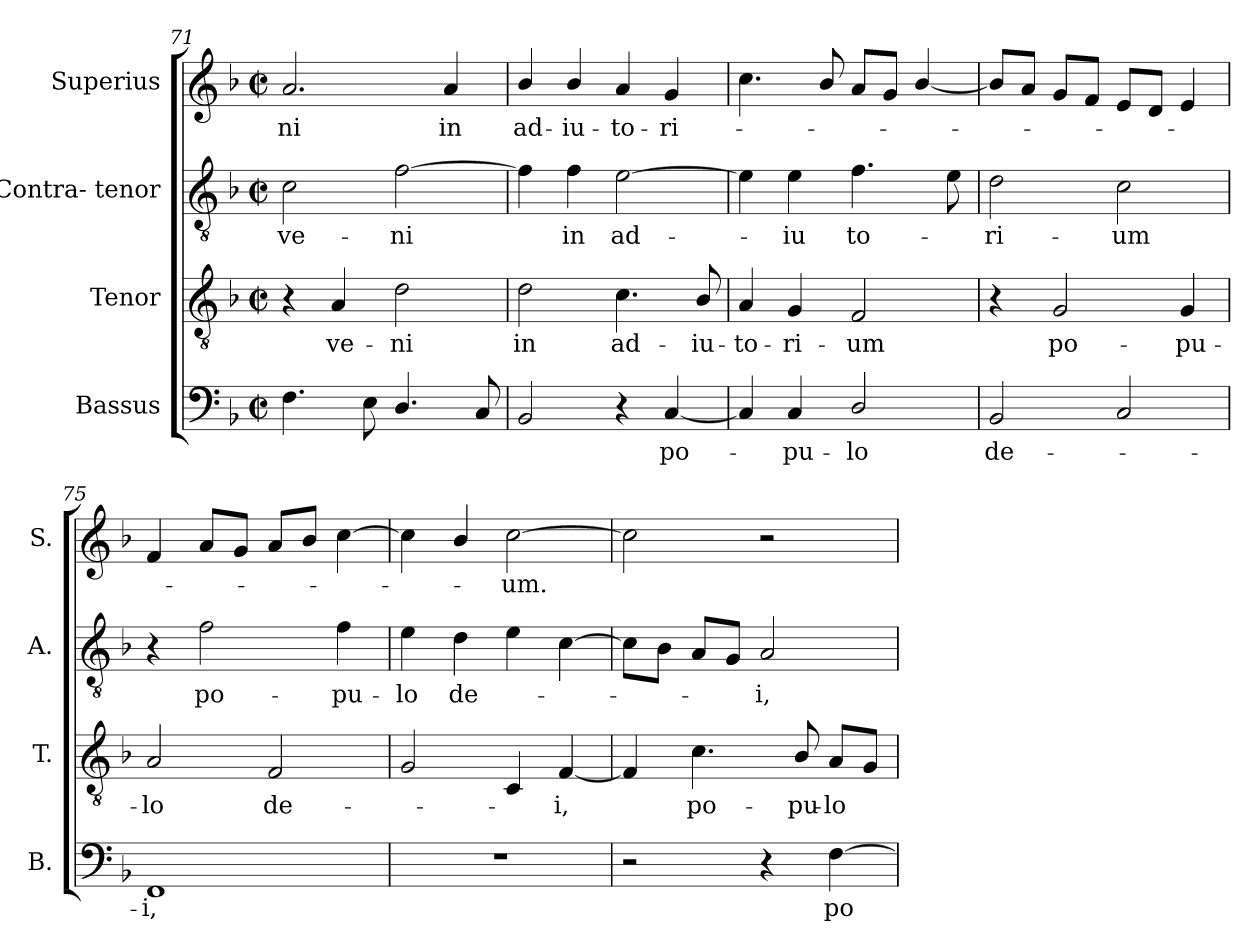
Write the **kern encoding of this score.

**kern	**text	**kern	**text	**kern	**text	**kern	**text
*part4	*part4	*part3	*part3	*part2	*part2	*part1	*part1
*staff4	*staff4	*staff3	*staff3	*staff2	*staff2	*staff1	*staff1
*I"Bassus	*	*I"Tenor	*	*I"Contra- tenor	*	*I"Superius	*
*I'B.	*	*I'T.	*	*I'A.	*	*I'S.	*
!!LO:LB:g=z
*clefF4	*	*clefGv2	*	*clefGv2	*	*clefG2	*
*	*	*ITrd7c12	*	*ITrd7c12	*	*	*
*k[b-]	*	*k[b-]	*	*k[b-]	*	*k[b-]	*
*F:	*	*F:	*	*F:	*	*F:	*
*M2/2	*	*M2/2	*	*M2/2	*	*M2/2	*
*met(c|)	*	*met(c|)	*	*met(c|)	*	*met(c|)	*
=71	=71	=71	=71	=71	=71	=71	=71
!	!	!	!	!	!LO:LY:b:color=#000000	!	!
!	!	!	!	!	!	!	!LO:LY:b:color=#000000
4.Fi\	.	4r	.	2Ci\	ve-	2.ai/	-ni
!	!	!	!LO:LY:b:color=#000000	!	!	!	!
.	.	4AAi/	ve-	.	.	.	.
8Ei\	.	.	.	.	.	.	.
!	!	!	!LO:LY:b:color=#000000	!	!	!	!
!	!	!	!	!	!LO:LY:b:color=#000000	!	!
4.Di/	.	2Di\	-ni	[2Fi\	-ni	.	.
!	!	!	!	!	!	!	!LO:LY:b:color=#000000
.	.	.	.	.	.	4ai/	in
8Ci/	.	.	.	.	.	.	.
=72	=72	=72	=72	=72	=72	=72	=72
!	!	!	!LO:LY:b:color=#000000	!	!	!	!
!	!	!	!	!	!	!	!LO:LY:b:color=#000000
2BB-i/	.	2Di\	in	4Fi\]	.	4b-i/	ad-
!	!	!	!	!	!LO:LY:b:color=#000000	!	!
!	!	!	!	!	!	!	!LO:LY:b:color=#000000
.	.	.	.	4Fi\	in	4b-i/	-iu-
!	!	!	!LO:LY:b:color=#000000	!	!	!	!
!	!	!	!	!	!LO:LY:b:color=#000000	!	!
!	!	!	!	!	!	!	!LO:LY:b:color=#000000
4r	.	4.Ci\	ad-	[2Ei\	ad-	4ai/	-to-
!	!LO:LY:b:color=#000000	!	!	!	!	!	!
!	!	!	!	!	!	!	!LO:LY:b:color=#000000
[4Ci/	po-	.	.	.	.	4gi/	-ri-
!	!	!	!LO:LY:b:color=#000000	!	!	!	!
.	.	8BB-i/	-iu-	.	.	.	.
=73	=73	=73	=73	=73	=73	=73	=73
!	!	!	!LO:LY:b:color=#000000	!	!	!	!
4Ci/]	.	4AAi/	-to-	4Ei\]	.	4.cci\	.
!	!LO:LY:b:color=#000000	!	!	!	!	!	!
!	!	!	!LO:LY:b:color=#000000	!	!	!	!
!	!	!	!	!	!LO:LY:b:color=#000000	!	!
4Ci/	-pu-	4GGi/	-ri-	4Ei\	-iu	.	.
.	.	.	.	.	.	8b-i/	.
!	!LO:LY:b:color=#000000	!	!	!	!	!	!
!	!	!	!LO:LY:b:color=#000000	!	!	!	!
!	!	!	!	!	!LO:LY:b:color=#000000	!	!
2Di/	-lo	2FFi/	-um	4.Fi\	to-	8ai/L	.
.	.	.	.	.	.	8gi/J	.
.	.	.	.	.	.	[4b-i/	.
.	.	.	.	8Ei\	.	.	.
=74	=74	=74	=74	=74	=74	=74	=74
!	!LO:LY:b:color=#000000	!	!	!	!	!	!
!	!	!	!	!	!LO:LY:b:color=#000000	!	!
2BB-i/	de-	4r	.	2Di\	-ri-	8b-i/L]	.
.	.	.	.	.	.	8ai/J	.
!	!	!	!LO:LY:b:color=#000000	!	!	!	!
.	.	2GGi/	po-	.	.	8gi/L	.
.	.	.	.	.	.	8fi/J	.
!	!	!	!	!	!LO:LY:b:color=#000000	!	!
2Ci/	.	.	.	2Ci\	-um	8ei/L	.
.	.	.	.	.	.	8di/J	.
!	!	!	!LO:LY:b:color=#000000	!	!	!	!
.	.	4GGi/	-pu-	.	.	4ei/	.
=75	=75	=75	=75	=75	=75	=75	=75
!	!LO:LY:b:color=#000000	!	!	!	!	!	!
!	!	!	!LO:LY:b:color=#000000	!	!	!	!
1FFi	-i,	2AAi/	-lo	4r	.	4fi/	.
!	!	!	!	!	!LO:LY:b:color=#000000	!	!
.	.	.	.	2Fi\	po-	8ai/L	.
.	.	.	.	.	.	8gi/J	.
!	!	!	!LO:LY:b:color=#000000	!	!	!	!
.	.	2FFi/	de-	.	.	8ai/L	.
.	.	.	.	.	.	8b-i/J	.
!	!	!	!	!	!LO:LY:b:color=#000000	!	!
.	.	.	.	4Fi\	-pu-	[4cci\	.
!!LO:PB:g=z
=76	=76	=76	=76	=76	=76	=76	=76
!	!	!	!	!	!LO:LY:b:color=#000000	!	!
1r	.	2GGi/	.	4Ei\	-lo	4cci\]	.
!	!	!	!	!	!LO:LY:b:color=#000000	!	!
.	.	.	.	4Di\	de-	4b-i/	.
!	!	!	!	!	!	!	!LO:LY:b:color=#000000
.	.	4CCi/	.	4Ei\	.	[2cci\	-um.
!	!	!	!LO:LY:b:color=#000000	!	!	!	!
.	.	[4FFi/	-i,	[4Ci\	.	.	.
=77	=77	=77	=77	=77	=77	=77	=77
2r	.	4FFi/]	.	8Ci\L]	.	2cci\]	.
.	.	.	.	8BB-i\J	.	.	.
!	!	!	!LO:LY:b:color=#000000	!	!	!	!
.	.	4.Ci\	po-	8AAi/L	.	.	.
.	.	.	.	8GGi/J	.	.	.
!	!	!	!	!	!LO:LY:b:color=#000000	!	!
4r	.	.	.	2AAi/	-i,	2r	.
!	!	!	!LO:LY:b:color=#000000	!	!	!	!
.	.	8BB-i/	-pu-	.	.	.	.
!	!LO:LY:b:color=#000000	!	!	!	!	!	!
!	!	!	!LO:LY:b:color=#000000	!	!	!	!
[4Fi\	po-	8AAi/L	-lo	.	.	.	.
.	.	8GGi/J	.	.	.	.	.
=	=	=	=	=	=	=	=
*-	*-	*-	*-	*-	*-	*-	*-
